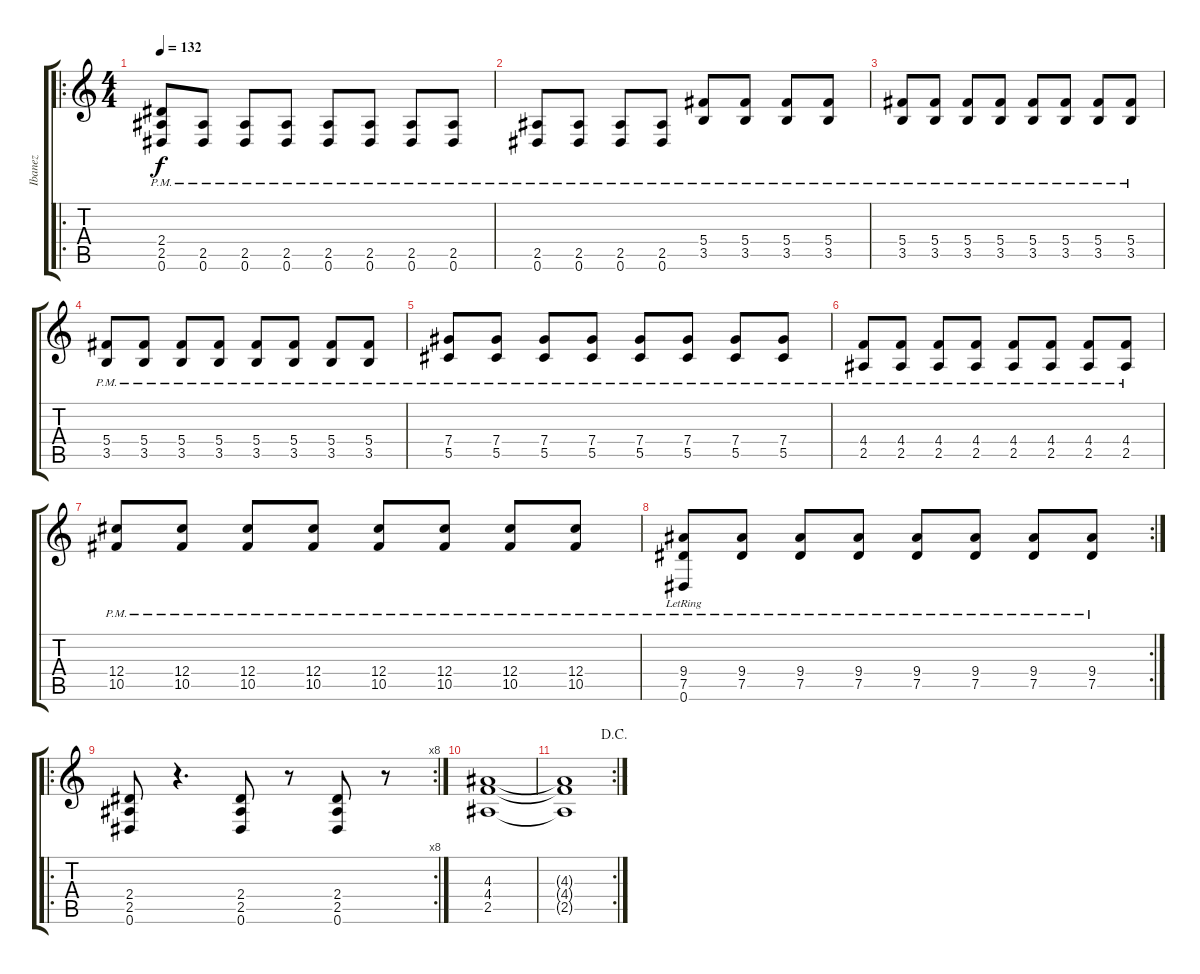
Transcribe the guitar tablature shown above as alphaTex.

\track ("Ibanez" "Ibanez") {instrument overdrivenguitar}
\staff {score tabs}
\tuning (Eb4 Bb3 Gb3 Db3 Ab2 Eb2) {hide}
\ro
\ts (4 4)
\tempo 132
\clef g2
\ks c
(2.4{pm} 2.5{pm} 0.6{pm}).8{dy f instrument overdrivenguitar} (2.5{pm} 0.6{pm}).8 (2.5{pm} 0.6{pm}).8 (2.5{pm} 0.6{pm}).8 (2.5{pm} 0.6{pm}).8 (2.5{pm} 0.6{pm}).8 (2.5{pm} 0.6{pm}).8 (2.5{pm} 0.6{pm}).8 |
(2.5{pm} 0.6{pm}).8 (2.5{pm} 0.6{pm}).8 (2.5{pm} 0.6{pm}).8 (2.5{pm} 0.6{pm}).8 (5.4{pm} 3.5{pm}).8 (5.4{pm} 3.5{pm}).8 (5.4{pm} 3.5{pm}).8 (5.4{pm} 3.5{pm}).8 |
(5.4{pm} 3.5{pm}).8 (5.4{pm} 3.5{pm}).8 (5.4{pm} 3.5{pm}).8 (5.4{pm} 3.5{pm}).8 (5.4{pm} 3.5{pm}).8 (5.4{pm} 3.5{pm}).8 (5.4{pm} 3.5{pm}).8 (5.4{pm} 3.5{pm}).8 |
(5.4{pm} 3.5{pm}).8 (5.4{pm} 3.5{pm}).8 (5.4{pm} 3.5{pm}).8 (5.4{pm} 3.5{pm}).8 (5.4{pm} 3.5{pm}).8 (5.4{pm} 3.5{pm}).8 (5.4{pm} 3.5{pm}).8 (5.4{pm} 3.5{pm}).8 |
(7.4{pm} 5.5{pm}).8 (7.4{pm} 5.5{pm}).8 (7.4{pm} 5.5{pm}).8 (7.4{pm} 5.5{pm}).8 (7.4{pm} 5.5{pm}).8 (7.4{pm} 5.5{pm}).8 (7.4{pm} 5.5{pm}).8 (7.4{pm} 5.5{pm}).8 |
(4.4{pm} 2.5{pm}).8 (4.4{pm} 2.5{pm}).8 (4.4{pm} 2.5{pm}).8 (4.4{pm} 2.5{pm}).8 (4.4{pm} 2.5{pm}).8 (4.4{pm} 2.5{pm}).8 (4.4{pm} 2.5{pm}).8 (4.4{pm} 2.5{pm}).8 |
(12.4{pm} 10.5{pm}).8 (12.4{pm} 10.5{pm}).8 (12.4{pm} 10.5{pm}).8 (12.4{pm} 10.5{pm}).8 (12.4{pm} 10.5{pm}).8 (12.4{pm} 10.5{pm}).8 (12.4{pm} 10.5{pm}).8 (12.4{pm} 10.5{pm}).8 |
\rc 2
(9.4{pm} 7.5{pm} 0.6{pm lr}).8 (9.4{pm} 7.5{pm}).8 (9.4{pm} 7.5{pm}).8 (9.4{pm} 7.5{pm}).8 (9.4{pm} 7.5{pm}).8 (9.4{pm} 7.5{pm}).8 (9.4{pm} 7.5{pm}).8 (9.4{pm} 7.5{pm}).8 |
\ro
\rc 8
(2.4 2.5 0.6).8 r.4{d} (2.4 2.5 0.6).8 r.8 (2.4 2.5 0.6).8 r.8 |
(4.3 4.4 2.5).1 |
\rc 2
\jump dacapo
(4.3{t} 4.4{t} 2.5{t}).1
